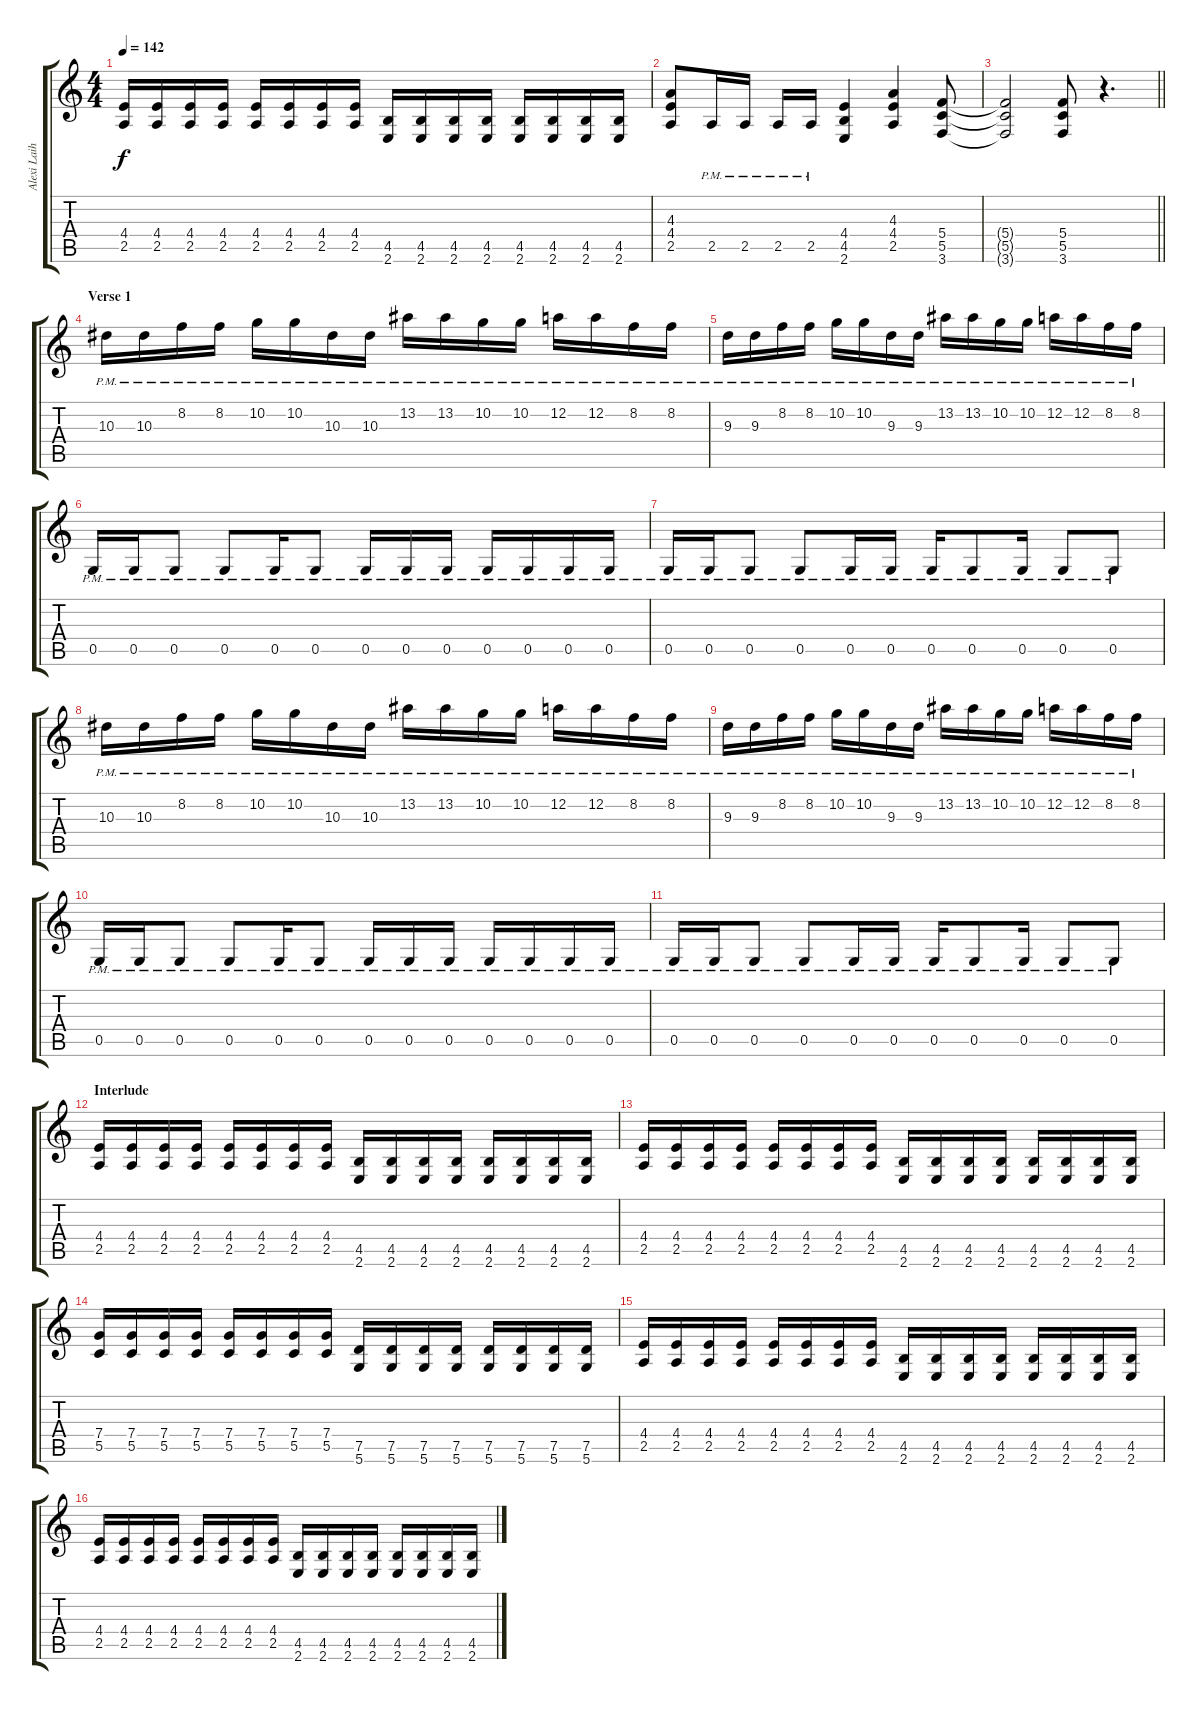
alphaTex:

\track ("Alexi Laiho" "Alexi Laih") {instrument distortionguitar}
\staff {score tabs}
\tuning (D4 A3 F3 C3 G2 D2) {hide}
\ts (4 4)
\tempo 142
\clef g2
\ks c
(4.4 2.5).16{dy f} (4.4 2.5).16 (4.4 2.5).16 (4.4 2.5).16 (4.4 2.5).16 (4.4 2.5).16 (4.4 2.5).16 (4.4 2.5).16 (4.5 2.6).16 (4.5 2.6).16 (4.5 2.6).16 (4.5 2.6).16 (4.5 2.6).16 (4.5 2.6).16 (4.5 2.6).16 (4.5 2.6).16 |
(4.3 4.4 2.5).8 2.5{pm}.16 2.5{pm}.16 2.5{pm}.16 2.5{pm}.16 (4.4 4.5 2.6).4 (4.3 4.4 2.5).4 (5.4 5.5 3.6).8 |
\barLineRight lightlight
(5.4{t} 5.5{t} 3.6{t}).2 (5.4 5.5 3.6).8 r.4{d} |
\section ("" "Verse 1")
10.3{pm}.16 10.3{pm}.16 8.2{pm}.16 8.2{pm}.16 10.2{pm}.16 10.2{pm}.16 10.3{pm}.16 10.3{pm}.16 13.2{pm}.16 13.2{pm}.16 10.2{pm}.16 10.2{pm}.16 12.2{pm}.16 12.2{pm}.16 8.2{pm}.16 8.2{pm}.16 |
9.3{pm}.16 9.3{pm}.16 8.2{pm}.16 8.2{pm}.16 10.2{pm}.16 10.2{pm}.16 9.3{pm}.16 9.3{pm}.16 13.2{pm}.16 13.2{pm}.16 10.2{pm}.16 10.2{pm}.16 12.2{pm}.16 12.2{pm}.16 8.2{pm}.16 8.2{pm}.16 |
0.5{pm}.16 0.5{pm}.16 0.5{pm}.8 0.5{pm}.8 0.5{pm}.16 0.5{pm}.8 0.5{pm}.16 0.5{pm}.16 0.5{pm}.16 0.5{pm}.16 0.5{pm}.16 0.5{pm}.16 0.5{pm}.16 |
0.5{pm}.16 0.5{pm}.16 0.5{pm}.8 0.5{pm}.8 0.5{pm}.16 0.5{pm}.16 0.5{pm}.16 0.5{pm}.8 0.5{pm}.16 0.5{pm}.8 0.5{pm}.8 |
10.3{pm}.16 10.3{pm}.16 8.2{pm}.16 8.2{pm}.16 10.2{pm}.16 10.2{pm}.16 10.3{pm}.16 10.3{pm}.16 13.2{pm}.16 13.2{pm}.16 10.2{pm}.16 10.2{pm}.16 12.2{pm}.16 12.2{pm}.16 8.2{pm}.16 8.2{pm}.16 |
9.3{pm}.16 9.3{pm}.16 8.2{pm}.16 8.2{pm}.16 10.2{pm}.16 10.2{pm}.16 9.3{pm}.16 9.3{pm}.16 13.2{pm}.16 13.2{pm}.16 10.2{pm}.16 10.2{pm}.16 12.2{pm}.16 12.2{pm}.16 8.2{pm}.16 8.2{pm}.16 |
0.5{pm}.16 0.5{pm}.16 0.5{pm}.8 0.5{pm}.8 0.5{pm}.16 0.5{pm}.8 0.5{pm}.16 0.5{pm}.16 0.5{pm}.16 0.5{pm}.16 0.5{pm}.16 0.5{pm}.16 0.5{pm}.16 |
0.5{pm}.16 0.5{pm}.16 0.5{pm}.8 0.5{pm}.8 0.5{pm}.16 0.5{pm}.16 0.5{pm}.16 0.5{pm}.8 0.5{pm}.16 0.5{pm}.8 0.5{pm}.8 |
\section ("" "Interlude")
(4.4 2.5).16 (4.4 2.5).16 (4.4 2.5).16 (4.4 2.5).16 (4.4 2.5).16 (4.4 2.5).16 (4.4 2.5).16 (4.4 2.5).16 (4.5 2.6).16 (4.5 2.6).16 (4.5 2.6).16 (4.5 2.6).16 (4.5 2.6).16 (4.5 2.6).16 (4.5 2.6).16 (4.5 2.6).16 |
(4.4 2.5).16 (4.4 2.5).16 (4.4 2.5).16 (4.4 2.5).16 (4.4 2.5).16 (4.4 2.5).16 (4.4 2.5).16 (4.4 2.5).16 (4.5 2.6).16 (4.5 2.6).16 (4.5 2.6).16 (4.5 2.6).16 (4.5 2.6).16 (4.5 2.6).16 (4.5 2.6).16 (4.5 2.6).16 |
(7.4 5.5).16 (7.4 5.5).16 (7.4 5.5).16 (7.4 5.5).16 (7.4 5.5).16 (7.4 5.5).16 (7.4 5.5).16 (7.4 5.5).16 (7.5 5.6).16 (7.5 5.6).16 (7.5 5.6).16 (7.5 5.6).16 (7.5 5.6).16 (7.5 5.6).16 (7.5 5.6).16 (7.5 5.6).16 |
(4.4 2.5).16 (4.4 2.5).16 (4.4 2.5).16 (4.4 2.5).16 (4.4 2.5).16 (4.4 2.5).16 (4.4 2.5).16 (4.4 2.5).16 (4.5 2.6).16 (4.5 2.6).16 (4.5 2.6).16 (4.5 2.6).16 (4.5 2.6).16 (4.5 2.6).16 (4.5 2.6).16 (4.5 2.6).16 |
(4.4 2.5).16 (4.4 2.5).16 (4.4 2.5).16 (4.4 2.5).16 (4.4 2.5).16 (4.4 2.5).16 (4.4 2.5).16 (4.4 2.5).16 (4.5 2.6).16 (4.5 2.6).16 (4.5 2.6).16 (4.5 2.6).16 (4.5 2.6).16 (4.5 2.6).16 (4.5 2.6).16 (4.5 2.6).16
